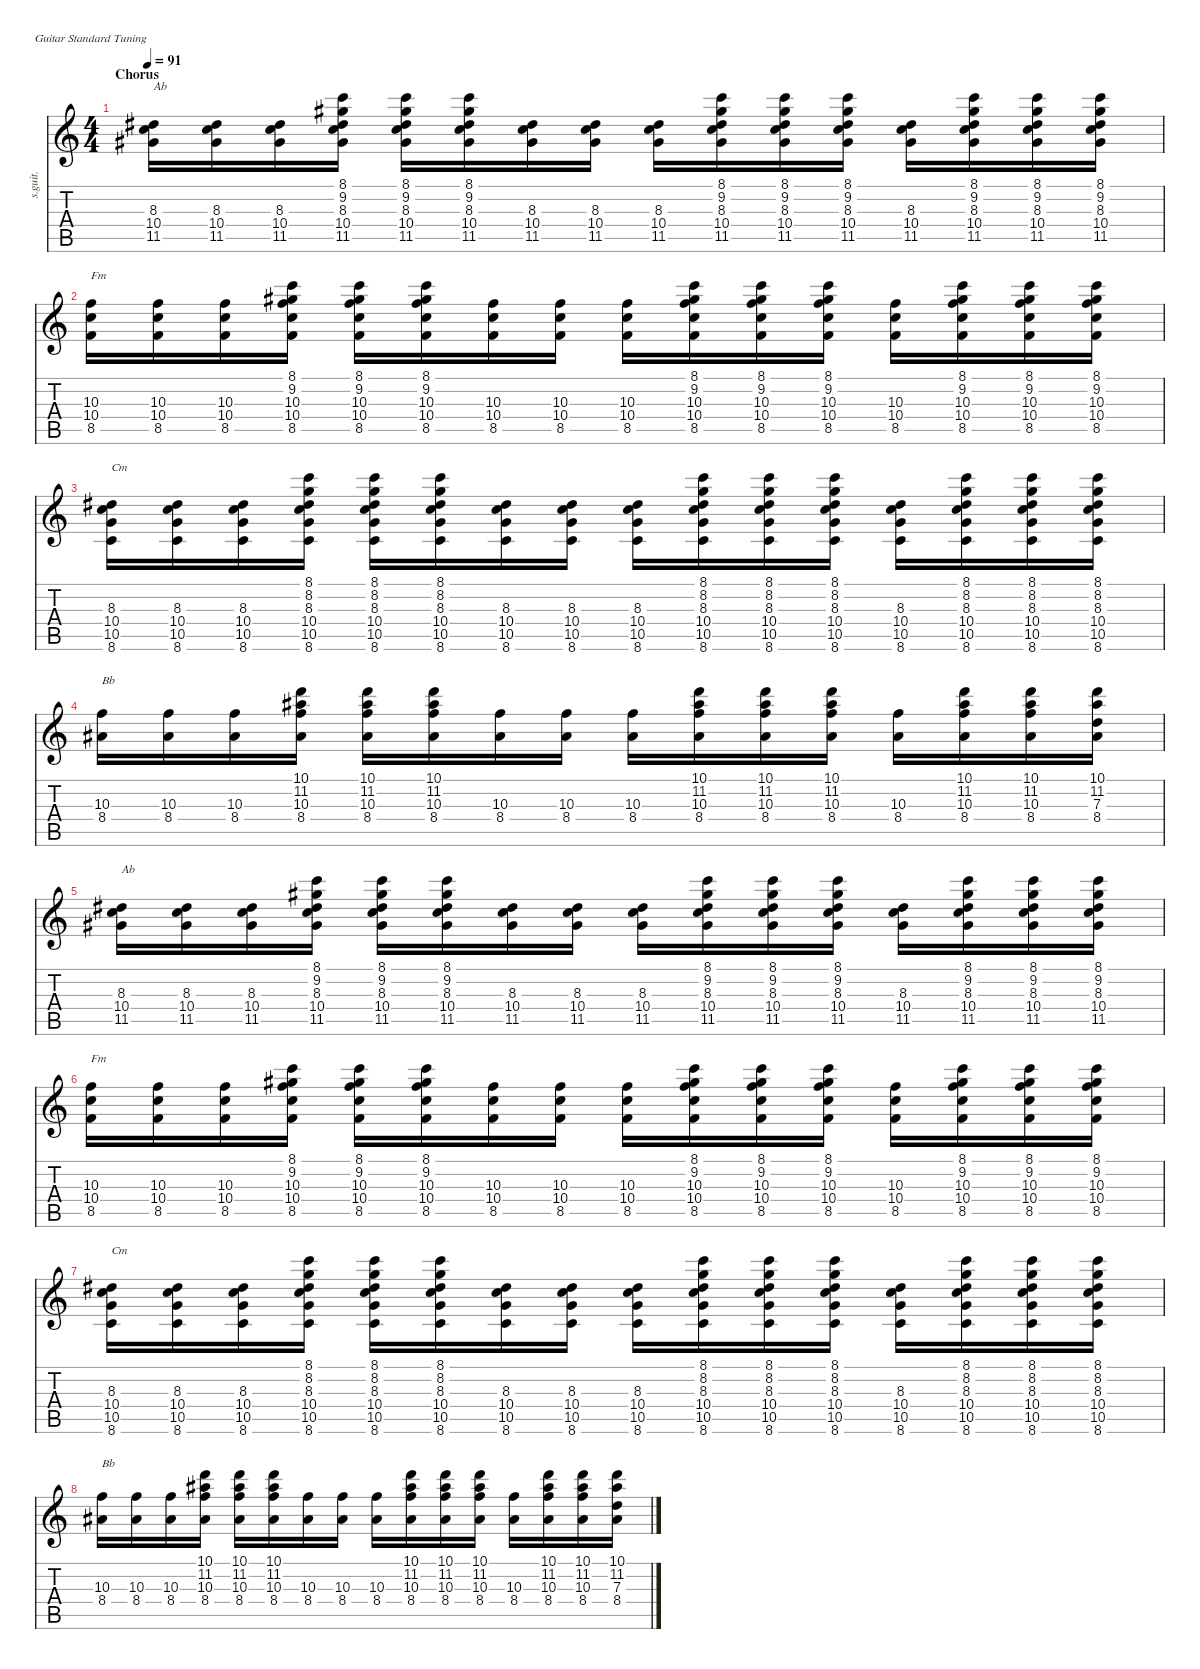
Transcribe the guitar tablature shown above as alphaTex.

\defaultSystemsLayout 4
\hideDynamics
\bracketExtendMode nobrackets
\track ("Josh - Clean" "s.guit.") {instrument electricguitarclean}
\staff {score tabs}
\tuning (E4 B3 G3 D3 A2 E2)
\ts (4 4)
\section ("" "Chorus")
\tempo 91
\clef g2
\ks c
(8.3{acc #} 10.4 11.5{acc #}).16{txt "Ab" dy f} (8.3{acc #} 10.4 11.5{acc #}).16 (8.3{acc #} 10.4 11.5{acc #}).16 (8.1 9.2{acc #} 8.3{acc #} 10.4 11.5{acc #}).16 (8.1 9.2{acc #} 8.3{acc #} 10.4 11.5{acc #}).16 (8.1 9.2{acc #} 8.3{acc #} 10.4 11.5{acc #}).16 (8.3{acc #} 10.4 11.5{acc #}).16 (8.3{acc #} 10.4 11.5{acc #}).16 (8.3{acc #} 10.4 11.5{acc #}).16 (8.1 9.2{acc #} 8.3{acc #} 10.4 11.5{acc #}).16 (8.1 9.2{acc #} 8.3{acc #} 10.4 11.5{acc #}).16 (8.1 9.2{acc #} 8.3{acc #} 10.4 11.5{acc #}).16 (8.3{acc #} 10.4 11.5{acc #}).16 (8.1 9.2{acc #} 8.3{acc #} 10.4 11.5{acc #}).16 (8.1 9.2{acc #} 8.3{acc #} 10.4 11.5{acc #}).16 (8.1 9.2{acc #} 8.3{acc #} 10.4 11.5{acc #}).16 |
(10.3 10.4 8.5).16{txt "Fm"} (10.3 10.4 8.5).16 (10.3 10.4 8.5).16 (8.1 9.2{acc #} 10.3 10.4 8.5).16 (8.1 9.2{acc #} 10.3 10.4 8.5).16 (8.1 9.2{acc #} 10.3 10.4 8.5).16 (10.3 10.4 8.5).16 (10.3 10.4 8.5).16 (10.3 10.4 8.5).16 (8.1 9.2{acc #} 10.3 10.4 8.5).16 (8.1 9.2{acc #} 10.3 10.4 8.5).16 (8.1 9.2{acc #} 10.3 10.4 8.5).16 (10.3 10.4 8.5).16 (8.1 9.2{acc #} 10.3 10.4 8.5).16 (8.1 9.2{acc #} 10.3 10.4 8.5).16 (8.1 9.2{acc #} 10.3 10.4 8.5).16 |
(8.3{acc #} 10.4 10.5 8.6).16{txt "Cm"} (8.3{acc #} 10.4 10.5 8.6).16 (8.3{acc #} 10.4 10.5 8.6).16 (8.1 8.2 8.3{acc #} 10.4 10.5 8.6).16 (8.1 8.2 8.3{acc #} 10.4 10.5 8.6).16 (8.1 8.2 8.3{acc #} 10.4 10.5 8.6).16 (8.3{acc #} 10.4 10.5 8.6).16 (8.3{acc #} 10.4 10.5 8.6).16 (8.3{acc #} 10.4 10.5 8.6).16 (8.1 8.2 8.3{acc #} 10.4 10.5 8.6).16 (8.1 8.2 8.3{acc #} 10.4 10.5 8.6).16 (8.1 8.2 8.3{acc #} 10.4 10.5 8.6).16 (8.3{acc #} 10.4 10.5 8.6).16 (8.1 8.2 8.3{acc #} 10.4 10.5 8.6).16 (8.1 8.2 8.3{acc #} 10.4 10.5 8.6).16 (8.1 8.2 8.3{acc #} 10.4 10.5 8.6).16 |
(10.3 8.4{acc #}).16{txt "Bb"} (10.3 8.4{acc #}).16 (10.3 8.4{acc #}).16 (10.1 11.2{acc #} 10.3 8.4{acc #}).16 (10.1 11.2{acc #} 10.3 8.4{acc #}).16 (10.1 11.2{acc #} 10.3 8.4{acc #}).16 (10.3 8.4{acc #}).16 (10.3 8.4{acc #}).16 (10.3 8.4{acc #}).16 (10.1 11.2{acc #} 10.3 8.4{acc #}).16 (10.1 11.2{acc #} 10.3 8.4{acc #}).16 (10.1 11.2{acc #} 10.3 8.4{acc #}).16 (10.3 8.4{acc #}).16 (10.1 11.2{acc #} 10.3 8.4{acc #}).16 (10.1 11.2{acc #} 10.3 8.4{acc #}).16 (10.1 11.2{acc #} 7.3 8.4{acc #}).16 |
(8.3{acc #} 10.4 11.5{acc #}).16{txt "Ab"} (8.3{acc #} 10.4 11.5{acc #}).16 (8.3{acc #} 10.4 11.5{acc #}).16 (8.1 9.2{acc #} 8.3{acc #} 10.4 11.5{acc #}).16 (8.1 9.2{acc #} 8.3{acc #} 10.4 11.5{acc #}).16 (8.1 9.2{acc #} 8.3{acc #} 10.4 11.5{acc #}).16 (8.3{acc #} 10.4 11.5{acc #}).16 (8.3{acc #} 10.4 11.5{acc #}).16 (8.3{acc #} 10.4 11.5{acc #}).16 (8.1 9.2{acc #} 8.3{acc #} 10.4 11.5{acc #}).16 (8.1 9.2{acc #} 8.3{acc #} 10.4 11.5{acc #}).16 (8.1 9.2{acc #} 8.3{acc #} 10.4 11.5{acc #}).16 (8.3{acc #} 10.4 11.5{acc #}).16 (8.1 9.2{acc #} 8.3{acc #} 10.4 11.5{acc #}).16 (8.1 9.2{acc #} 8.3{acc #} 10.4 11.5{acc #}).16 (8.1 9.2{acc #} 8.3{acc #} 10.4 11.5{acc #}).16 |
(10.3 10.4 8.5).16{txt "Fm"} (10.3 10.4 8.5).16 (10.3 10.4 8.5).16 (8.1 9.2{acc #} 10.3 10.4 8.5).16 (8.1 9.2{acc #} 10.3 10.4 8.5).16 (8.1 9.2{acc #} 10.3 10.4 8.5).16 (10.3 10.4 8.5).16 (10.3 10.4 8.5).16 (10.3 10.4 8.5).16 (8.1 9.2{acc #} 10.3 10.4 8.5).16 (8.1 9.2{acc #} 10.3 10.4 8.5).16 (8.1 9.2{acc #} 10.3 10.4 8.5).16 (10.3 10.4 8.5).16 (8.1 9.2{acc #} 10.3 10.4 8.5).16 (8.1 9.2{acc #} 10.3 10.4 8.5).16 (8.1 9.2{acc #} 10.3 10.4 8.5).16 |
(8.3{acc #} 10.4 10.5 8.6).16{txt "Cm"} (8.3{acc #} 10.4 10.5 8.6).16 (8.3{acc #} 10.4 10.5 8.6).16 (8.1 8.2 8.3{acc #} 10.4 10.5 8.6).16 (8.1 8.2 8.3{acc #} 10.4 10.5 8.6).16 (8.1 8.2 8.3{acc #} 10.4 10.5 8.6).16 (8.3{acc #} 10.4 10.5 8.6).16 (8.3{acc #} 10.4 10.5 8.6).16 (8.3{acc #} 10.4 10.5 8.6).16 (8.1 8.2 8.3{acc #} 10.4 10.5 8.6).16 (8.1 8.2 8.3{acc #} 10.4 10.5 8.6).16 (8.1 8.2 8.3{acc #} 10.4 10.5 8.6).16 (8.3{acc #} 10.4 10.5 8.6).16 (8.1 8.2 8.3{acc #} 10.4 10.5 8.6).16 (8.1 8.2 8.3{acc #} 10.4 10.5 8.6).16 (8.1 8.2 8.3{acc #} 10.4 10.5 8.6).16 |
(10.3 8.4{acc #}).16{txt "Bb"} (10.3 8.4{acc #}).16 (10.3 8.4{acc #}).16 (10.1 11.2{acc #} 10.3 8.4{acc #}).16 (10.1 11.2{acc #} 10.3 8.4{acc #}).16 (10.1 11.2{acc #} 10.3 8.4{acc #}).16 (10.3 8.4{acc #}).16 (10.3 8.4{acc #}).16 (10.3 8.4{acc #}).16 (10.1 11.2{acc #} 10.3 8.4{acc #}).16 (10.1 11.2{acc #} 10.3 8.4{acc #}).16 (10.1 11.2{acc #} 10.3 8.4{acc #}).16 (10.3 8.4{acc #}).16 (10.1 11.2{acc #} 10.3 8.4{acc #}).16 (10.1 11.2{acc #} 10.3 8.4{acc #}).16 (10.1 11.2{acc #} 7.3 8.4{acc #}).16
